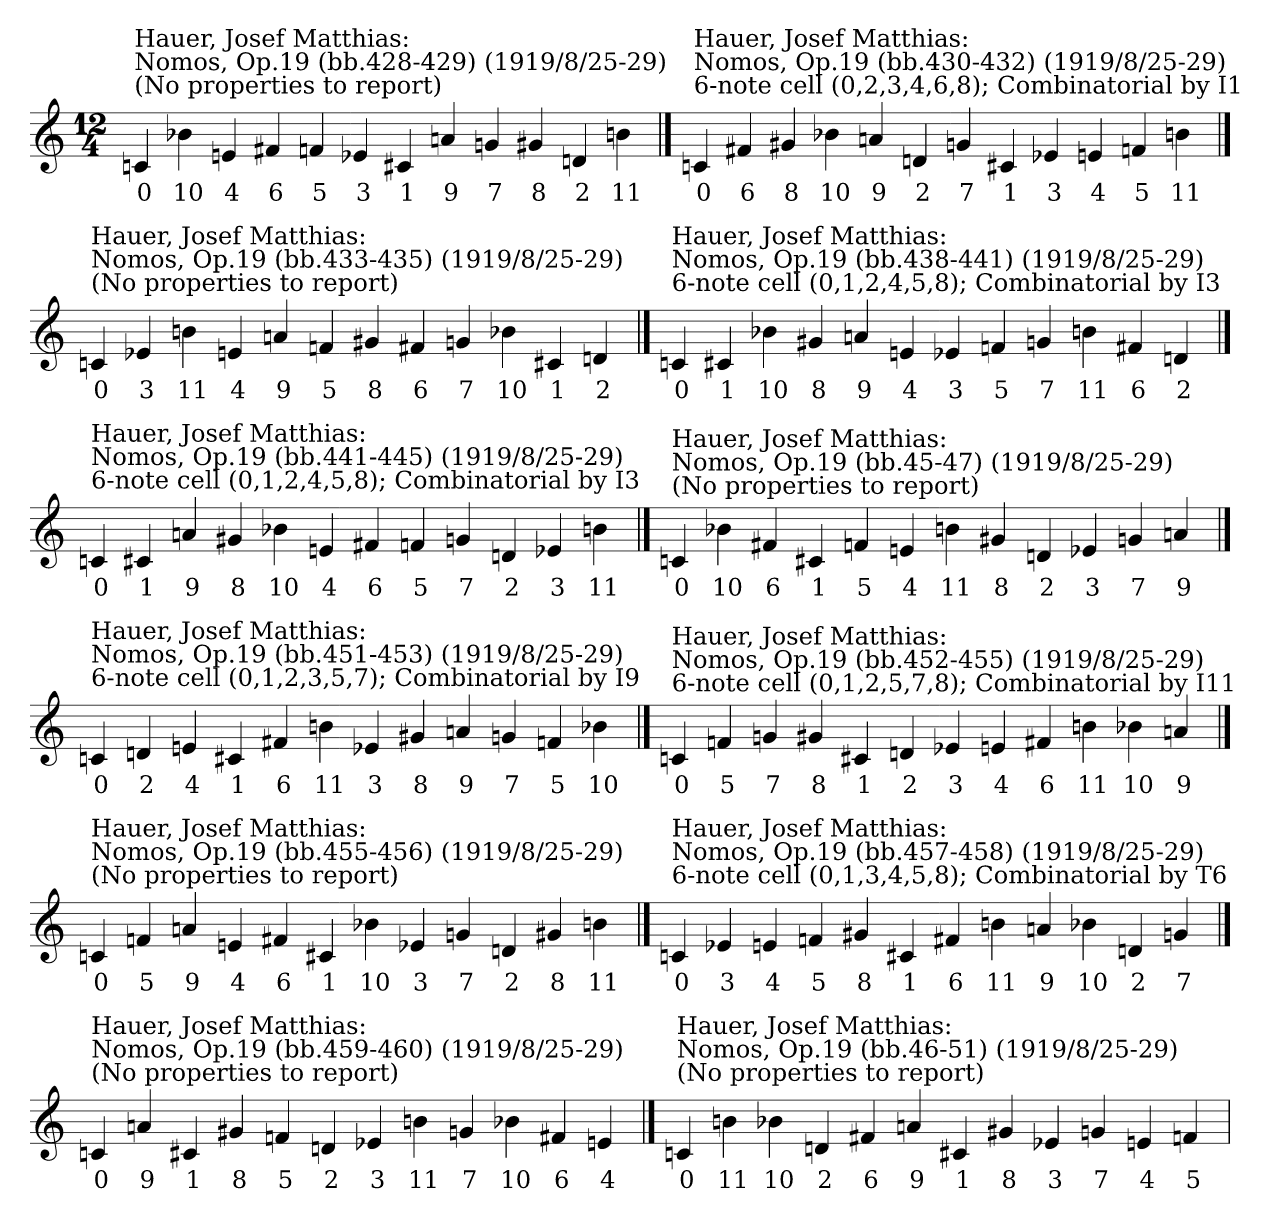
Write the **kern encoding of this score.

**kern	**text
*part1	*part1
*staff1	*staff1
!!LO:LB:g=z
*M12/4	*
==457	==457
!LO:TX:t=Hauer, Josef Matthias&colon; \nNomos, Op.19 (bb.428-429) (1919/8/25-29)\n(No properties to report)	!
4cn	0
4b-X	10
4en	4
4f#X	6
4fn	5
4e-X	3
4c#X	1
4an	9
4gn	7
4g#X	8
4dn	2
4bn	11
!!LO:LB:g=z
==458	==458
!LO:TX:t=Hauer, Josef Matthias&colon; \nNomos, Op.19 (bb.430-432) (1919/8/25-29)\n6-note cell (0,2,3,4,6,8); Combinatorial by I1	!
4cn	0
4f#X	6
4g#X	8
4b-X	10
4an	9
4dn	2
4gn	7
4c#X	1
4e-X	3
4en	4
4fn	5
4bn	11
!!LO:LB:g=z
==459	==459
!LO:TX:t=Hauer, Josef Matthias&colon; \nNomos, Op.19 (bb.433-435) (1919/8/25-29)\n(No properties to report)	!
4cn	0
4e-X	3
4bn	11
4en	4
4an	9
4fn	5
4g#X	8
4f#X	6
4gn	7
4b-X	10
4c#X	1
4dn	2
!!LO:LB:g=z
==460	==460
!LO:TX:t=Hauer, Josef Matthias&colon; \nNomos, Op.19 (bb.438-441) (1919/8/25-29)\n6-note cell (0,1,2,4,5,8); Combinatorial by I3	!
4cn	0
4c#X	1
4b-X	10
4g#X	8
4an	9
4en	4
4e-X	3
4fn	5
4gn	7
4bn	11
4f#X	6
4dn	2
!!LO:LB:g=z
==461	==461
!LO:TX:t=Hauer, Josef Matthias&colon; \nNomos, Op.19 (bb.441-445) (1919/8/25-29)\n6-note cell (0,1,2,4,5,8); Combinatorial by I3	!
4cn	0
4c#X	1
4an	9
4g#X	8
4b-X	10
4en	4
4f#X	6
4fn	5
4gn	7
4dn	2
4e-X	3
4bn	11
!!LO:LB:g=z
==462	==462
!LO:TX:t=Hauer, Josef Matthias&colon; \nNomos, Op.19 (bb.45-47) (1919/8/25-29)\n(No properties to report)	!
4cn	0
4b-X	10
4f#X	6
4c#X	1
4fn	5
4en	4
4bn	11
4g#X	8
4dn	2
4e-X	3
4gn	7
4an	9
!!LO:LB:g=z
==463	==463
!LO:TX:t=Hauer, Josef Matthias&colon; \nNomos, Op.19 (bb.451-453) (1919/8/25-29)\n6-note cell (0,1,2,3,5,7); Combinatorial by I9	!
4cn	0
4dn	2
4en	4
4c#X	1
4f#X	6
4bn	11
4e-X	3
4g#X	8
4an	9
4gn	7
4fn	5
4b-X	10
!!LO:LB:g=z
==464	==464
!LO:TX:t=Hauer, Josef Matthias&colon; \nNomos, Op.19 (bb.452-455) (1919/8/25-29)\n6-note cell (0,1,2,5,7,8); Combinatorial by I11	!
4cn	0
4fn	5
4gn	7
4g#X	8
4c#X	1
4dn	2
4e-X	3
4en	4
4f#X	6
4bn	11
4b-X	10
4an	9
!!LO:LB:g=z
==465	==465
!LO:TX:t=Hauer, Josef Matthias&colon; \nNomos, Op.19 (bb.455-456) (1919/8/25-29)\n(No properties to report)	!
4cn	0
4fn	5
4an	9
4en	4
4f#X	6
4c#X	1
4b-X	10
4e-X	3
4gn	7
4dn	2
4g#X	8
4bn	11
!!LO:LB:g=z
==466	==466
!LO:TX:t=Hauer, Josef Matthias&colon; \nNomos, Op.19 (bb.457-458) (1919/8/25-29)\n6-note cell (0,1,3,4,5,8); Combinatorial by T6	!
4cn	0
4e-X	3
4en	4
4fn	5
4g#X	8
4c#X	1
4f#X	6
4bn	11
4an	9
4b-X	10
4dn	2
4gn	7
!!LO:LB:g=z
==467	==467
!LO:TX:t=Hauer, Josef Matthias&colon; \nNomos, Op.19 (bb.459-460) (1919/8/25-29)\n(No properties to report)	!
4cn	0
4an	9
4c#X	1
4g#X	8
4fn	5
4dn	2
4e-X	3
4bn	11
4gn	7
4b-X	10
4f#X	6
4en	4
!!LO:LB:g=z
==468	==468
!LO:TX:t=Hauer, Josef Matthias&colon; \nNomos, Op.19 (bb.46-51) (1919/8/25-29)\n(No properties to report)	!
4cn	0
4bn	11
4b-X	10
4dn	2
4f#X	6
4an	9
4c#X	1
4g#X	8
4e-X	3
4gn	7
4en	4
4fn	5
=	=
*-	*-
